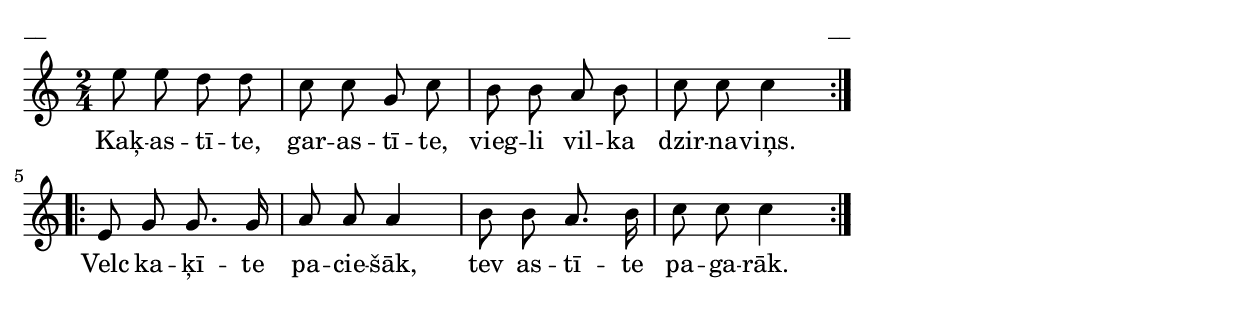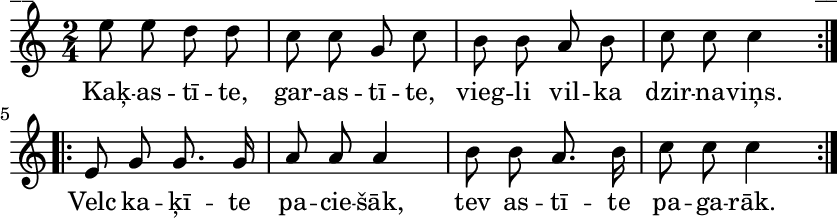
\version "2.13.18"
#(ly:set-option 'crop #t)

%\header {
%    title = "Kaķastīte, garastīte"
%}
\paper {
line-width = 14\cm
left-margin = 0.4\cm
between-system-padding = 0.1\cm
between-system-space = 0.1\cm
}
\layout {
indent = #0
ragged-last = ##f
}

voiceA = \relative c' {
\clef "treble"
\key c \major
\time 2/4
\repeat volta 2 {
e'8 e d d | c8 c g c | b8 b a b | c8 c c4 |
}
\repeat volta 2 {
e,8 g g8. g16 | a8 a a4 | b8 b a8. b16 | c8 c c4 
}
} 

lyricA = \lyricmode {
Kaķ -- as -- tī -- te, gar -- as -- tī -- te, vieg -- li vil -- ka dzir -- na -- viņs. 
Velc ka -- ķī -- te pa -- cie -- šāk, tev as -- tī -- te pa -- ga -- rāk. 
} 

fullScore = <<
\new Staff {
<<
\new Voice = "voiceA" { \oneVoice \autoBeamOff \voiceA }
\new Lyrics \lyricsto "voiceA" \lyricA
>>
}
>>

\score {
\fullScore
\header { piece = "__" opus = "__" }
}
\markup { \with-color #(x11-color 'white) \sans \smaller "__" }
\score {
\unfoldRepeats
\fullScore
\midi {
\context { \Staff \remove "Staff_performer" }
\context { \Voice \consists "Staff_performer" }
}
}


